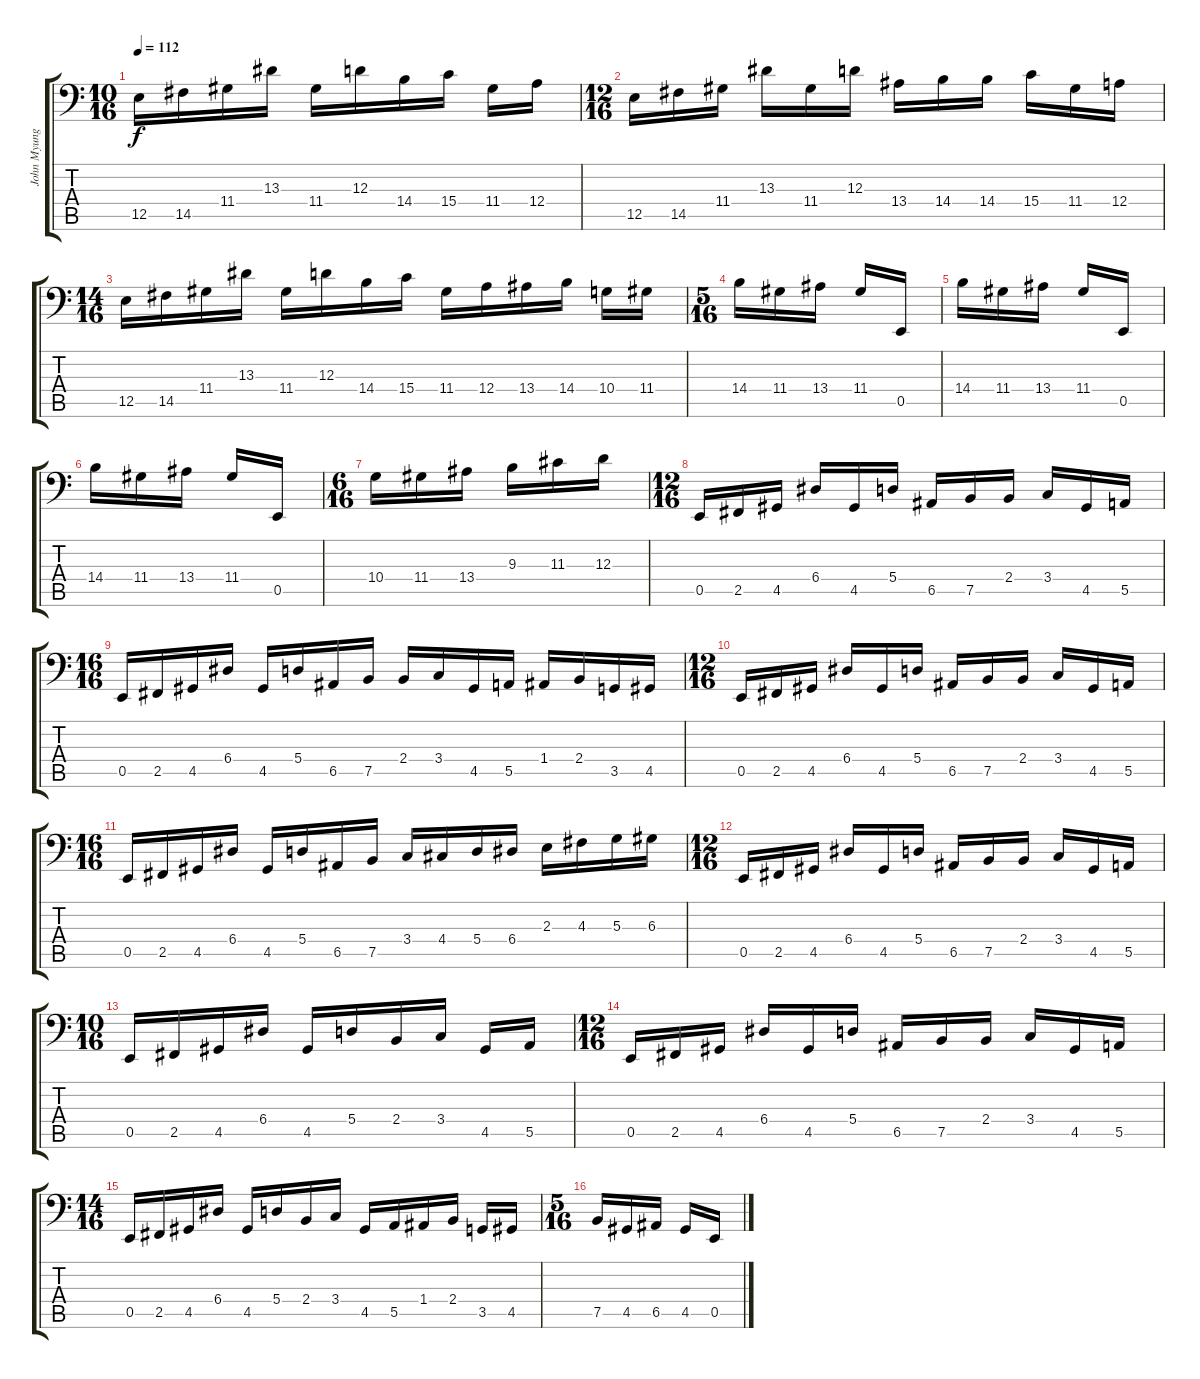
\track ("John Myung" "John Myung") {instrument electricbassfinger}
\staff {score tabs}
\tuning (C3 G2 D2 A1 E1 B0) {hide}
\ts (10 16)
\tempo 112
\clef f4
\ks c
12.5.16{dy f} 14.5.16 11.4.16 13.3.16 11.4.16 12.3.16 14.4.16 15.4.16 11.4.16 12.4.16 |
\ts (12 16)
12.5.16 14.5.16 11.4.16 13.3.16 11.4.16 12.3.16 13.4.16 14.4.16 14.4.16 15.4.16 11.4.16 12.4.16 |
\ts (14 16)
12.5.16 14.5.16 11.4.16 13.3.16 11.4.16 12.3.16 14.4.16 15.4.16 11.4.16 12.4.16 13.4.16 14.4.16 10.4.16 11.4.16 |
\ts (5 16)
14.4.16 11.4.16 13.4.16 11.4.16 0.5.16 |
14.4.16 11.4.16 13.4.16 11.4.16 0.5.16 |
14.4.16 11.4.16 13.4.16 11.4.16 0.5.16 |
\ts (6 16)
10.4.16 11.4.16 13.4.16 9.3.16 11.3.16 12.3.16 |
\ts (12 16)
0.5.16 2.5.16 4.5.16 6.4.16 4.5.16 5.4.16 6.5.16 7.5.16 2.4.16 3.4.16 4.5.16 5.5.16 |
\ts (16 16)
0.5.16 2.5.16 4.5.16 6.4.16 4.5.16 5.4.16 6.5.16 7.5.16 2.4.16 3.4.16 4.5.16 5.5.16 1.4.16 2.4.16 3.5.16 4.5.16 |
\ts (12 16)
0.5.16 2.5.16 4.5.16 6.4.16 4.5.16 5.4.16 6.5.16 7.5.16 2.4.16 3.4.16 4.5.16 5.5.16 |
\ts (16 16)
0.5.16 2.5.16 4.5.16 6.4.16 4.5.16 5.4.16 6.5.16 7.5.16 3.4.16 4.4.16 5.4.16 6.4.16 2.3.16 4.3.16 5.3.16 6.3.16 |
\ts (12 16)
0.5.16 2.5.16 4.5.16 6.4.16 4.5.16 5.4.16 6.5.16 7.5.16 2.4.16 3.4.16 4.5.16 5.5.16 |
\ts (10 16)
0.5.16 2.5.16 4.5.16 6.4.16 4.5.16 5.4.16 2.4.16 3.4.16 4.5.16 5.5.16 |
\ts (12 16)
0.5.16 2.5.16 4.5.16 6.4.16 4.5.16 5.4.16 6.5.16 7.5.16 2.4.16 3.4.16 4.5.16 5.5.16 |
\ts (14 16)
0.5.16 2.5.16 4.5.16 6.4.16 4.5.16 5.4.16 2.4.16 3.4.16 4.5.16 5.5.16 1.4.16 2.4.16 3.5.16 4.5.16 |
\ts (5 16)
7.5.16 4.5.16 6.5.16 4.5.16 0.5.16
